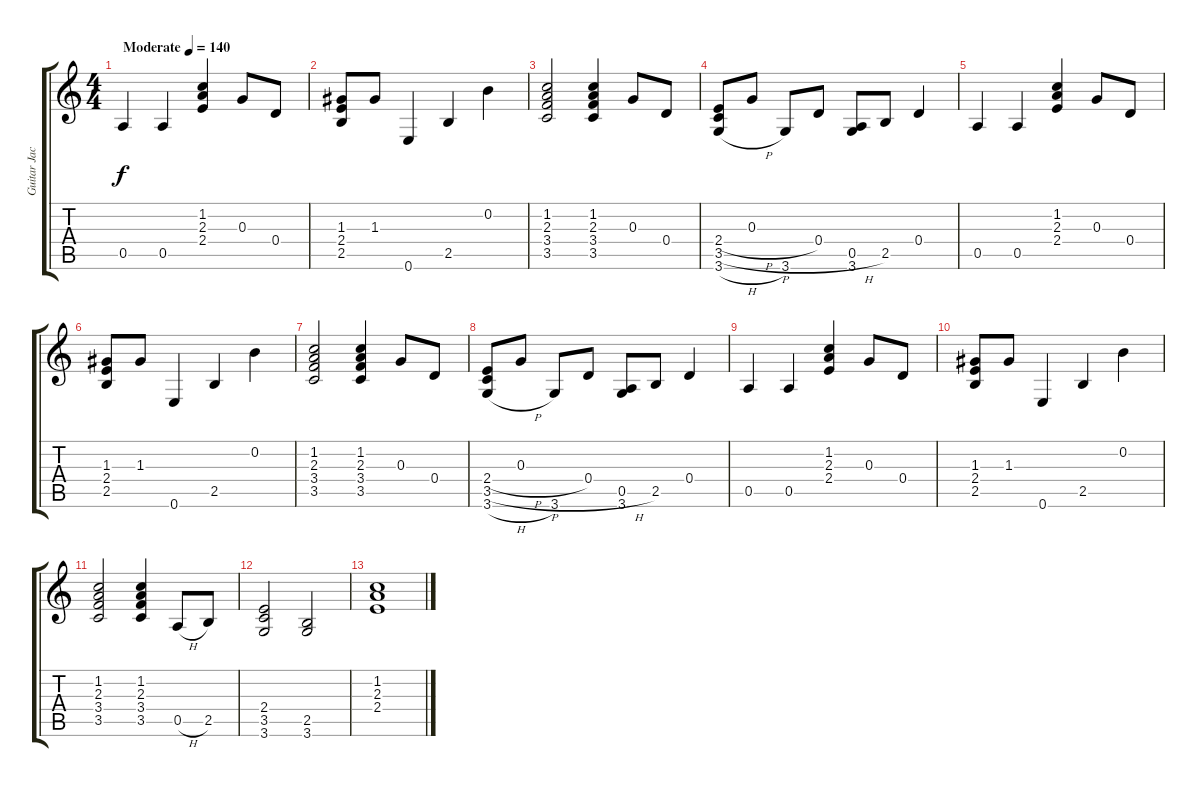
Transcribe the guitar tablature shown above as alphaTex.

\track ("Guitar Jack Black" "Guitar Jac") {instrument acousticguitarsteel}
\staff {score tabs}
\tuning (E4 B3 G3 D3 A2 E2) {hide}
\ts (4 4)
\tempo (140 "Moderate")
\clef g2
\ks c
0.5.4{dy f instrument acousticguitarsteel} 0.5.4 (1.2 2.3 2.4).4 0.3.8 0.4.8 |
(1.3 2.4 2.5).8 1.3.8 0.6.4 2.5.4 0.2.4 |
(1.2 2.3 3.4 3.5).2 (1.2 2.3 3.4 3.5).4 0.3.8 0.4.8 |
(2.4{h} 3.5{h} 3.6{h}).8 0.3.8 3.6.8 0.4.8 (0.5{h} 3.6).8 2.5.8 0.4.4 |
0.5.4 0.5.4 (1.2 2.3 2.4).4 0.3.8 0.4.8 |
(1.3 2.4 2.5).8 1.3.8 0.6.4 2.5.4 0.2.4 |
(1.2 2.3 3.4 3.5).2 (1.2 2.3 3.4 3.5).4 0.3.8 0.4.8 |
(2.4{h} 3.5{h} 3.6{h}).8 0.3.8 3.6.8 0.4.8 (0.5{h} 3.6).8 2.5.8 0.4.4 |
0.5.4 0.5.4 (1.2 2.3 2.4).4 0.3.8 0.4.8 |
(1.3 2.4 2.5).8 1.3.8 0.6.4 2.5.4 0.2.4 |
(1.2 2.3 3.4 3.5).2 (1.2 2.3 3.4 3.5).4 0.5{h}.8 2.5.8 |
(2.4 3.5 3.6).2 (2.5 3.6).2 |
(1.2 2.3 2.4).1
